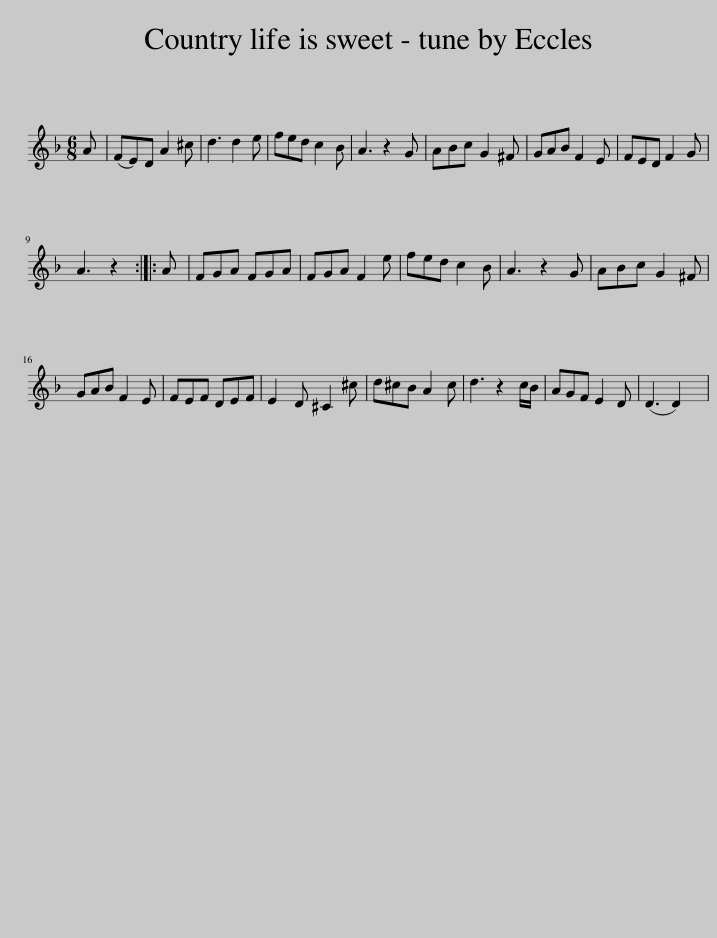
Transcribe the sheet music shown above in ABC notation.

X:1
L:1/8
M:6/8
I:linebreak $
K:F
V:1 treble
V:1
 A | (FE)D A2 ^c | d3 d2 e | fed c2 B | A3 z2 G | %5
 ABc G2 ^F | GAB F2 E | FED F2 G |$ A3 z2 :: A | %10
 FGA FGA | FGA F2 e | fed c2 B | A3 z2 G | ABc G2 ^F |$ %15
 GAB F2 E | FEF DEF | E2 D ^C2 ^c | d^cB A2 c | d3 z2 c/B/ | %20
 AGF E2 D | (D3 D2) x | %22
